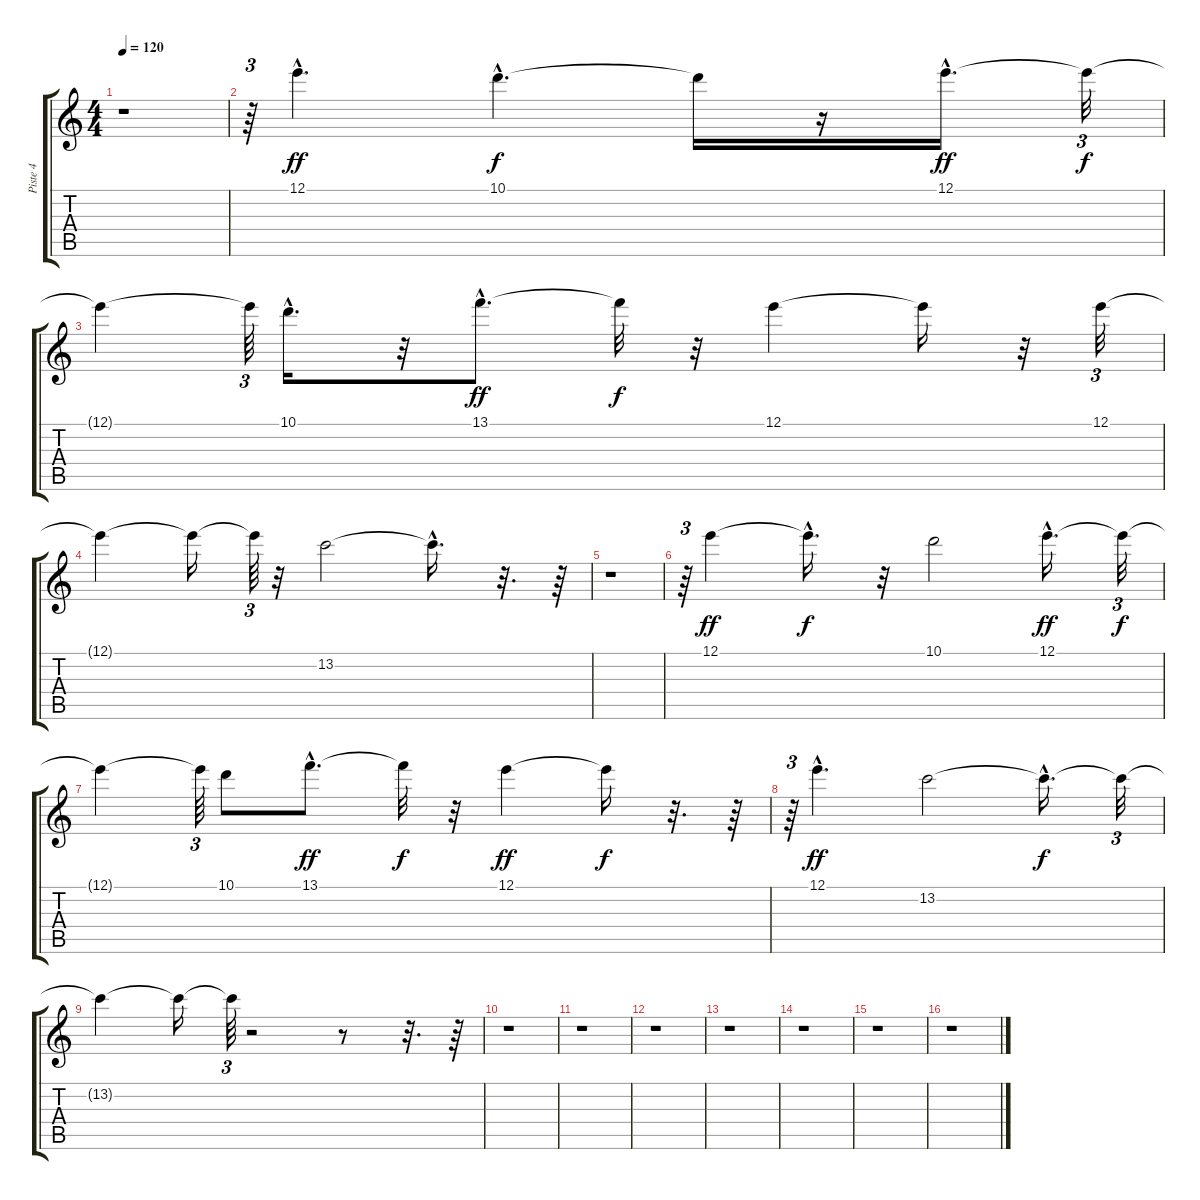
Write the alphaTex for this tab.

\track ("Piste 4" "Piste 4") {instrument electricguitarmuted}
\staff {score tabs}
\tuning (E4 B3 G3 D3 A2 E2) {hide}
\ts (4 4)
\tempo 120
\clef g2
\ks c
r.1{dy f} |
r.64{tu (3 2)} 12.1{hac}.4{d dy ff} 10.1{hac}.4{d dy f} 10.1{t}.16 r.16 12.1{hac}.16{d dy ff} 12.1{t}.32{tu (3 2) dy f} |
12.1{t}.4 12.1{t}.64{tu (3 2)} 10.1{hac}.16{d} r.32 13.1{hac}.8{d dy ff} 13.1{t}.32{dy f} r.32 12.1.4 12.1{t}.16 r.32 12.1.32{tu (3 2)} |
12.1{t}.4 12.1{t}.16 12.1{t}.64{tu (3 2)} r.32 13.2.2 13.2{hac t}.16{d} r.32{d} r.64 |
r.1 |
r.64{tu (3 2)} 12.1.4{dy ff} 12.1{hac t}.16{d dy f} r.32 10.1.2 12.1{hac}.16{d dy ff} 12.1{t}.32{tu (3 2) dy f} |
12.1{t}.4 12.1{t}.64{tu (3 2)} 10.1.8 13.1{hac}.8{d dy ff} 13.1{t}.32{dy f} r.32 12.1.4{dy ff} 12.1{t}.16{dy f} r.32{d} r.64 |
r.64{tu (3 2)} 12.1{hac}.4{d dy ff} 13.2.2 13.2{hac t}.16{d dy f} 13.2{t}.32{tu (3 2)} |
13.2{t}.4 13.2{t}.16 13.2{t}.64{tu (3 2)} r.2 r.8 r.32{d} r.64 |
r.1 |
r.1 |
r.1 |
r.1 |
r.1 |
r.1 |
r.1
